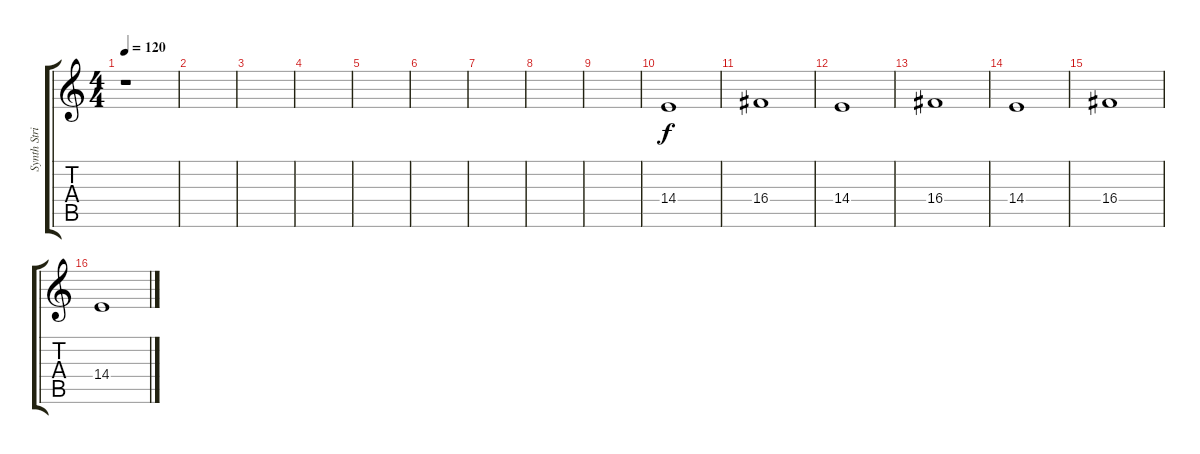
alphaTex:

\track ("Synth Strings" "Synth Stri") {instrument stringensemble1}
\staff {score tabs}
\tuning (E4 B3 G3 D3 A2 E2) {hide}
\ts (4 4)
\tempo 120
\clef g2
\ks c
r.1{dy f} |
|
|
|
|
|
|
|
|
14.4.1 |
16.4.1 |
14.4.1 |
16.4.1 |
14.4.1 |
16.4.1 |
14.4.1
